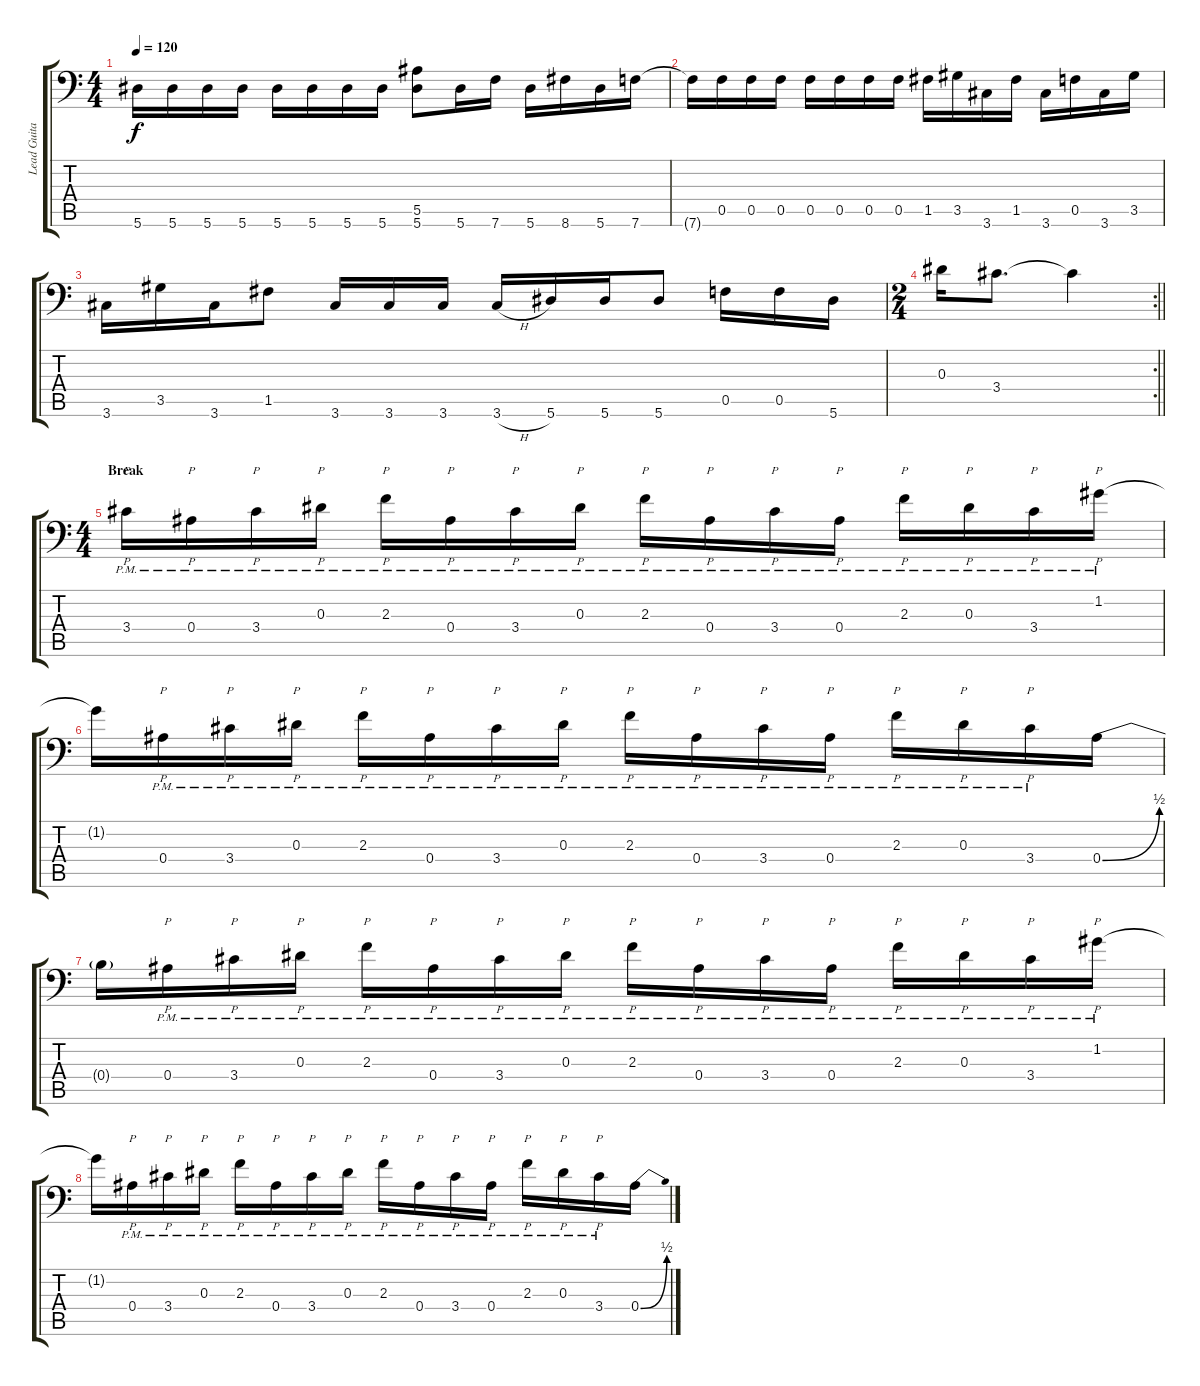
\track ("Lead Guitar" "Lead Guita") {instrument distortionguitar}
\staff {score tabs}
\tuning (C4 G3 Eb3 Bb2 F2 Bb1) {hide}
\ts (4 4)
\tempo 120
\clef f4
\ks c
5.6{t}.16{dy f} 5.6.16 5.6.16 5.6.16 5.6.16 5.6.16 5.6.16 5.6.16 (5.5 5.6).8 5.6.16 7.6.16 5.6.16 8.6.16 5.6.16 7.6.16 |
7.6{t}.16 0.5.16 0.5.16 0.5.16 0.5.16 0.5.16 0.5.16 0.5.16 1.5.16 3.5.16 3.6.16 1.5.16 3.6.16 0.5.16 3.6.16 3.5.16 |
3.6.16 3.5.16 3.6.16 1.5.8 3.6.16 3.6.16 3.6.16 3.6{h}.16 5.6.16 5.6.16 5.6.8 0.5.16 0.5.16 5.6.16 |
\rc 2
\ts (2 4)
\barLineRight lightlight
0.3.16 3.4.8{d} 3.4{t}.4 |
\ts (4 4)
\section ("" "Break")
3.4{pm}.16{p} 0.4{pm}.16{p} 3.4{pm}.16{p} 0.3{pm}.16{p} 2.3{pm}.16{p} 0.4{pm}.16{p} 3.4{pm}.16{p} 0.3{pm}.16{p} 2.3{pm}.16{p} 0.4{pm}.16{p} 3.4{pm}.16{p} 0.4{pm}.16{p} 2.3{pm}.16{p} 0.3{pm}.16{p} 3.4{pm}.16{p} 1.2{pm}.16{p} |
1.2{t}.16 0.4{pm}.16{p} 3.4{pm}.16{p} 0.3{pm}.16{p} 2.3{pm}.16{p} 0.4{pm}.16{p} 3.4{pm}.16{p} 0.3{pm}.16{p} 2.3{pm}.16{p} 0.4{pm}.16{p} 3.4{pm}.16{p} 0.4{pm}.16{p} 2.3{pm}.16{p} 0.3{pm}.16{p} 3.4{pm}.16{p} 0.4{be (bend 0 0 60 2)}.16 |
0.4{t}.16 0.4{pm}.16{p} 3.4{pm}.16{p} 0.3{pm}.16{p} 2.3{pm}.16{p} 0.4{pm}.16{p} 3.4{pm}.16{p} 0.3{pm}.16{p} 2.3{pm}.16{p} 0.4{pm}.16{p} 3.4{pm}.16{p} 0.4{pm}.16{p} 2.3{pm}.16{p} 0.3{pm}.16{p} 3.4{pm}.16{p} 1.2{pm}.16{p} |
1.2{t}.16 0.4{pm}.16{p} 3.4{pm}.16{p} 0.3{pm}.16{p} 2.3{pm}.16{p} 0.4{pm}.16{p} 3.4{pm}.16{p} 0.3{pm}.16{p} 2.3{pm}.16{p} 0.4{pm}.16{p} 3.4{pm}.16{p} 0.4{pm}.16{p} 2.3{pm}.16{p} 0.3{pm}.16{p} 3.4{pm}.16{p} 0.4{be (bend 0 0 60 2)}.16
